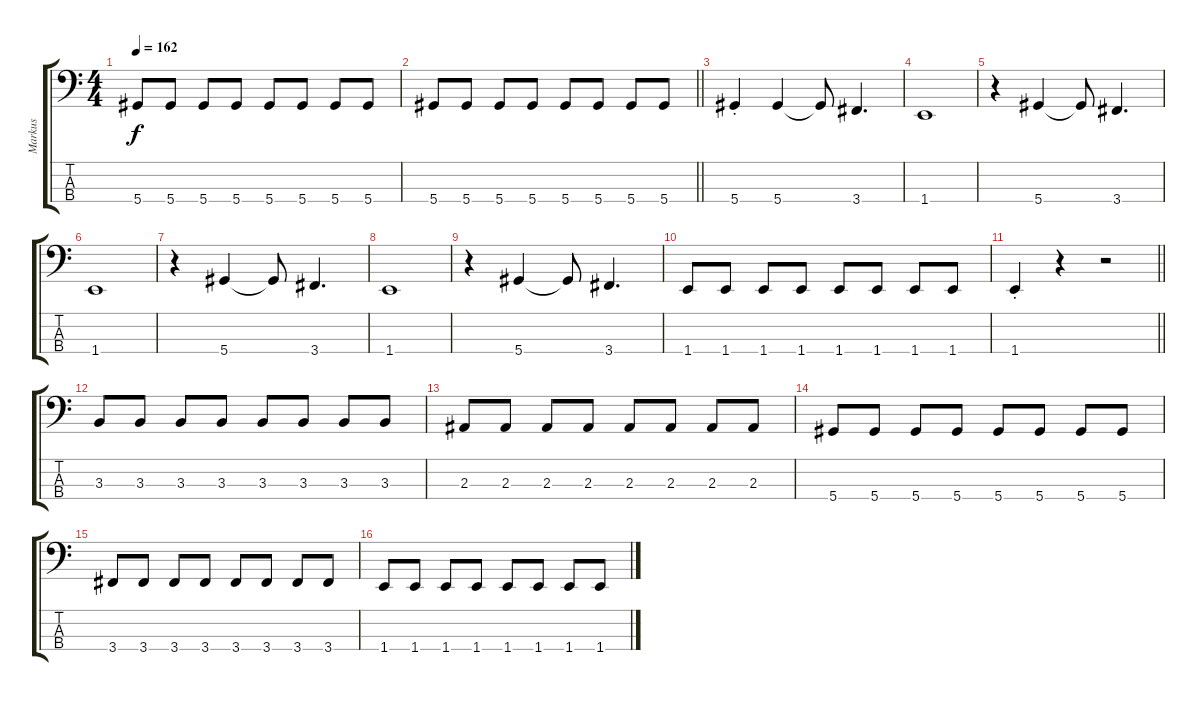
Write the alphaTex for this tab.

\track ("Markus" "Markus") {instrument electricbasspick}
\staff {score tabs}
\tuning (Gb2 Db2 Ab1 Eb1) {hide}
\ts (4 4)
\tempo 162
\clef f4
\ks aminor
5.4.8{dy f} 5.4.8 5.4.8 5.4.8 5.4.8 5.4.8 5.4.8 5.4.8 |
\barLineRight lightlight
5.4.8 5.4.8 5.4.8 5.4.8 5.4.8 5.4.8 5.4.8 5.4.8 |
5.4{st}.4 5.4.4 5.4{t}.8 3.4.4{d} |
1.4.1 |
r.4 5.4.4 5.4{t}.8 3.4.4{d} |
1.4.1 |
r.4 5.4.4 5.4{t}.8 3.4.4{d} |
1.4.1 |
r.4 5.4.4 5.4{t}.8 3.4.4{d} |
1.4.8 1.4.8 1.4.8 1.4.8 1.4.8 1.4.8 1.4.8 1.4.8 |
\barLineRight lightlight
1.4{st}.4 r.4 r.2 |
3.3.8 3.3.8 3.3.8 3.3.8 3.3.8 3.3.8 3.3.8 3.3.8 |
2.3.8 2.3.8 2.3.8 2.3.8 2.3.8 2.3.8 2.3.8 2.3.8 |
5.4.8 5.4.8 5.4.8 5.4.8 5.4.8 5.4.8 5.4.8 5.4.8 |
3.4.8 3.4.8 3.4.8 3.4.8 3.4.8 3.4.8 3.4.8 3.4.8 |
1.4.8 1.4.8 1.4.8 1.4.8 1.4.8 1.4.8 1.4.8 1.4.8
